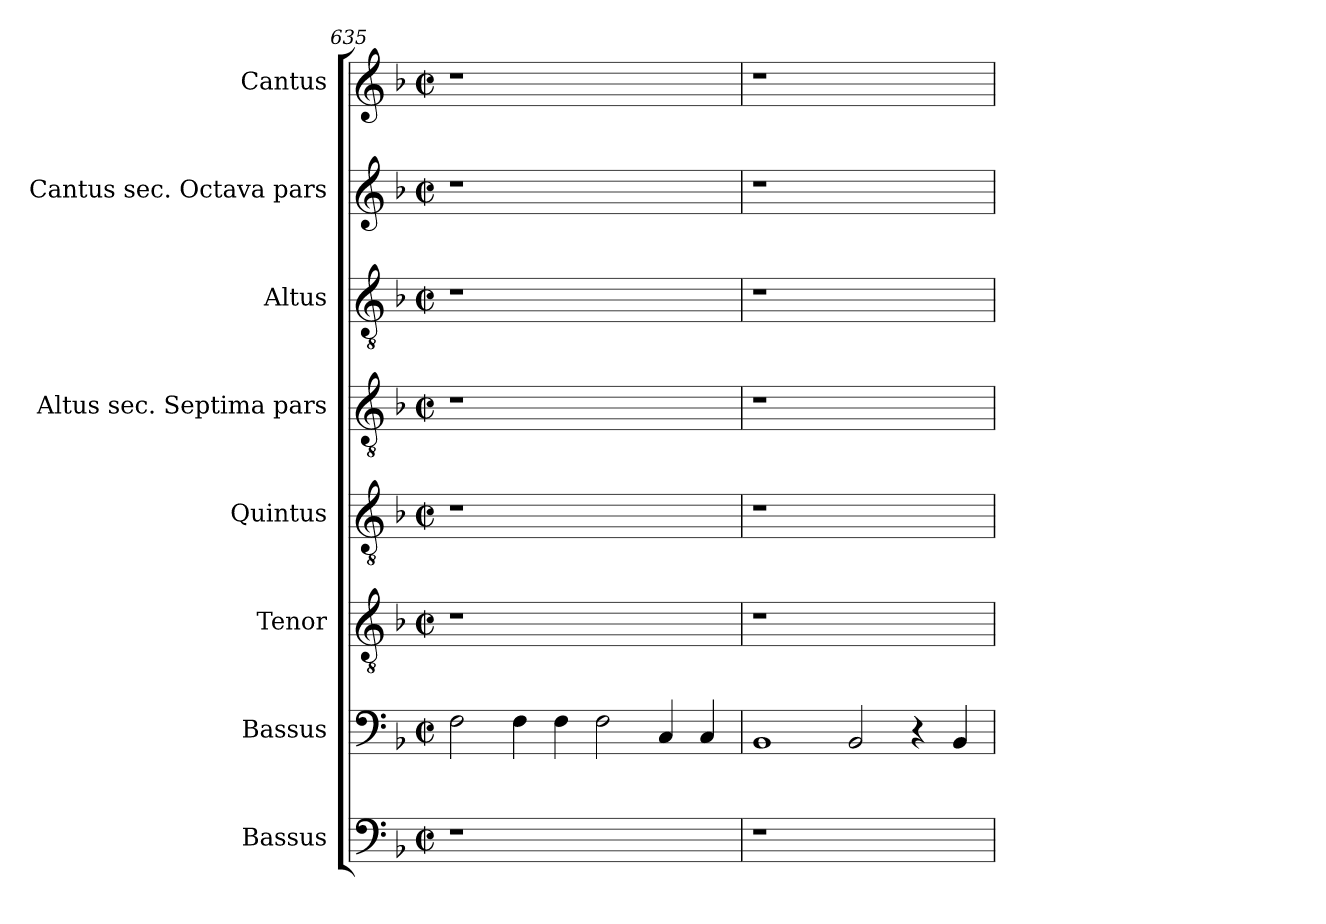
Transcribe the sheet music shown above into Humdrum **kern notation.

**kern	**kern	**kern	**kern	**kern	**kern	**kern	**kern
*part8	*part7	*part6	*part5	*part4	*part3	*part2	*part1
*staff8	*staff7	*staff6	*staff5	*staff4	*staff3	*staff2	*staff1
*I"Bassus	*I"Bassus	*I"Tenor	*I"Quintus	*I"Altus sec. Septima pars	*I"Altus	*I"Cantus sec. Octava pars	*I"Cantus
*	*I'Bassus	*I'Tenor	*I'Quintus	*	*I'Altus	*	*I'Cantus
*clefF4	*clefF4	*clefGv2	*clefGv2	*clefGv2	*clefGv2	*clefG2	*clefG2
*k[b-]	*k[b-]	*k[b-]	*k[b-]	*k[b-]	*k[b-]	*k[b-]	*k[b-]
*F:	*F:	*F:	*F:	*F:	*F:	*F:	*F:
*M2/2	*M2/2	*M2/2	*M2/2	*M2/2	*M2/2	*M2/2	*M2/2
*met(c|)	*met(c|)	*met(c|)	*met(c|)	*met(c|)	*met(c|)	*met(c|)	*met(c|)
=635	=635	=635	=635	=635	=635	=635	=635
1r	2F\	1r	1r	1r	1r	1r	1r
.	4F\	.	.	.	.	.	.
.	4F\	.	.	.	.	.	.
1ryy	2F\	1ryy	1ryy	1ryy	1ryy	1ryy	1ryy
.	4C/	.	.	.	.	.	.
.	4C/	.	.	.	.	.	.
=636	=636	=636	=636	=636	=636	=636	=636
1r	1BB-	1r	1r	1r	1r	1r	1r
1ryy	2BB-/	1ryy	1ryy	1ryy	1ryy	1ryy	1ryy
.	4r	.	.	.	.	.	.
.	4BB-/	.	.	.	.	.	.
=	=	=	=	=	=	=	=
*-	*-	*-	*-	*-	*-	*-	*-
